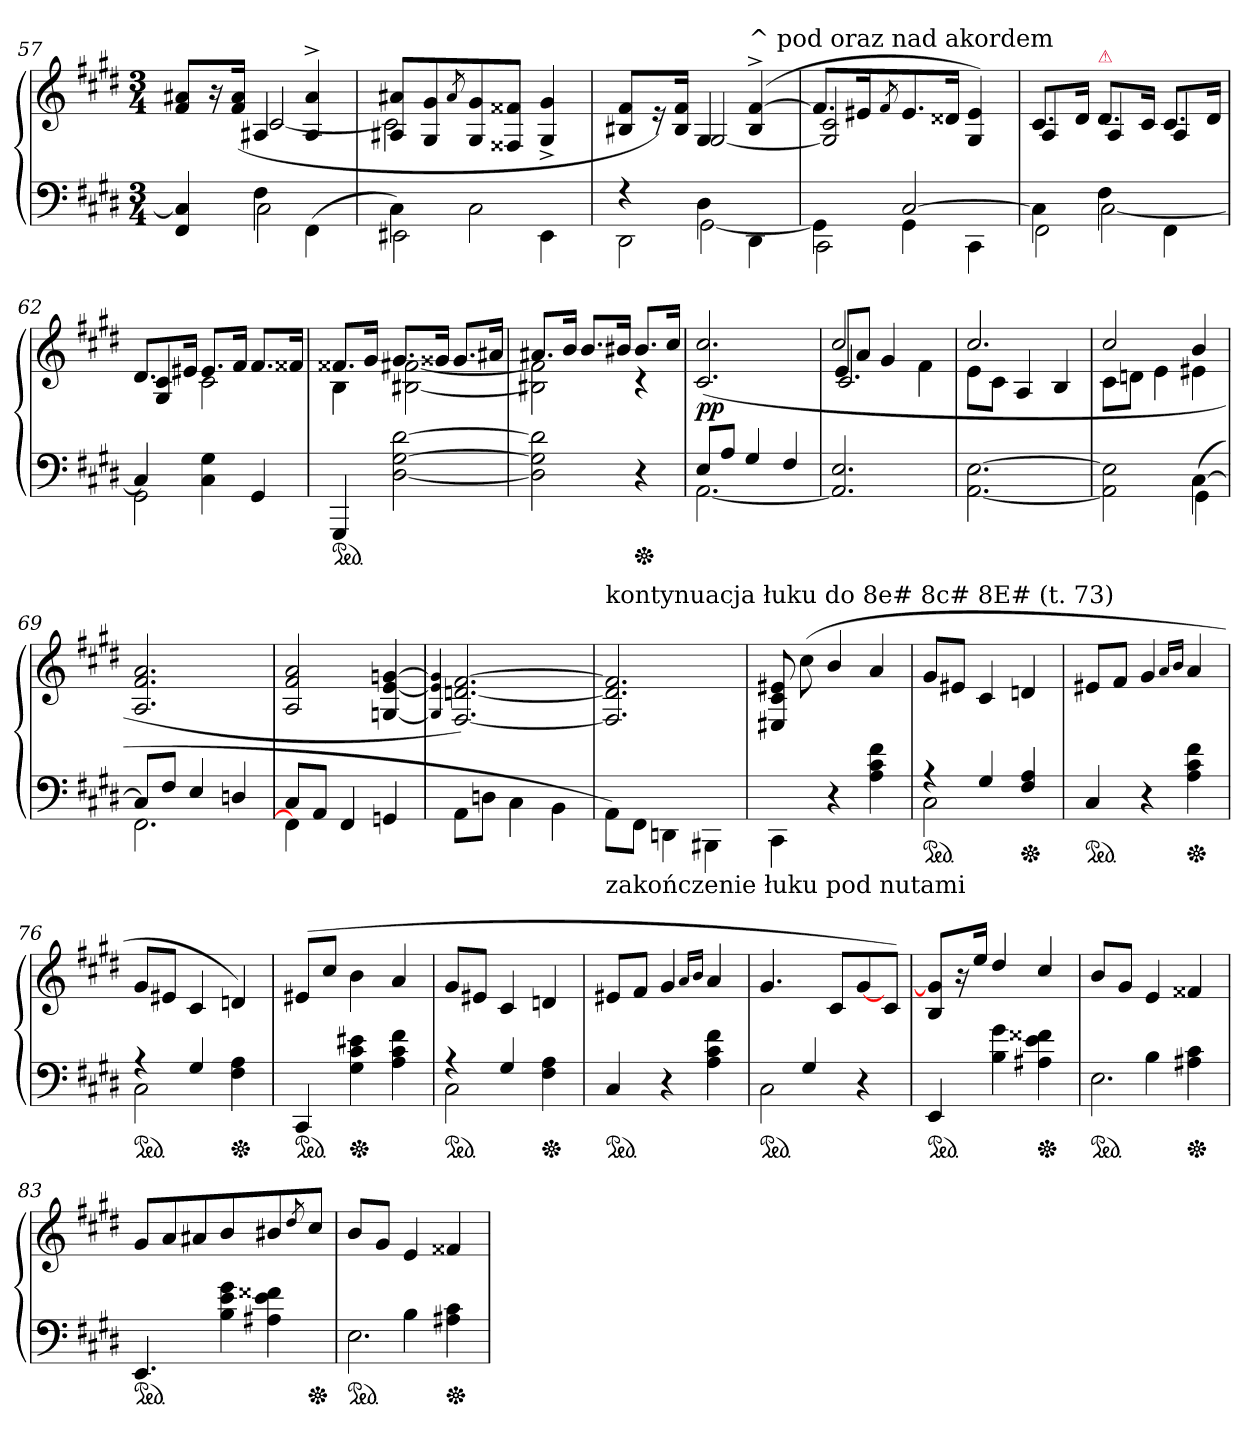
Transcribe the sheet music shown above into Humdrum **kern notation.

**kern	**kern	**dynam
*part1	*part1	*part1
*staff2	*staff1	*staff1/2
*clefF4	*clefG2	*
*k[f#c#g#d#]	*k[f#c#g#d#]	*
*c#:	*c#:	*
*M3/4	*M3/4	*
=57	=57	=57
*^	*^	*
4FF# 4C#]	4ryy	8f# 8a#XL	4ryy	.
.	.	16r	.	.
.	.	(>16f# 16a#Jk	.	.
4F#\	2C#	4A#X/	[2c#/	.
(>4FF#\	.	4A#^</ 4a#^</	.	.
=58	=58	=58	=58	=58
4C#\)	2EE#X	8A#X/ 8a#X/L	2c#]	.
.	.	8G#/ 8g#/	.	.
.	.	8qa#	.	.
2C#\	.	8G#/ 8g#/	.	.
.	.	8F##X 8f##XJ	.	.
.	4EE#	4G#^/ 4g#^/	4ryy	.
=59	=59	=59	=59	=59
*	*^	*	*	*
4r	4ryy	2DD#\	8B#X 8f#L	4ryy	.
.	.	.	16r)	.	.
.	.	.	16B# 16f#Jk	.	.
4D#\	[2GG#	.	4G#/	[2G#/	.
!	!	!	!LO:TX:a:t=^ pod oraz nad akordem	!	!
4ryy	.	4DD#\	(>4B#^< [4f#^<	.	.
=60	=60	=60	=60	=60	=60
4ryy	4GG#]	2CC#\	8.f#L]	2G#]/ 2c#/	.
.	.	.	16e#XK	.	.
.	.	.	8qf#/	.	.
[2C#	4GG#	.	8.e#	.	.
.	.	.	16d##XJk	.	.
.	4ryy	4CC#\	4G#/ 4e#/)	4ryy	.
=61	=61	=61	=61	=61	=61
4ryy	4C#]	2FF#\	8.c#L	4A/	.
.	.	.	16d#Jk	.	.
!	!	!	!LO:TX:a:color=crimson:t=⚠	!	!
4F#\	[2C#	.	8.d#L	4A/	.
.	.	.	16c#Jk	.	.
4ryy	.	4FF#\	8.c#L	4A/	.
.	.	.	16d#Jk	.	.
*	*v	*v	*	*	*
=62	=62	=62	=62	=62
4C#/]	2GG#	8.d#L	4G#/ 4c#/	.
.	.	16e#XJk	.	.
4C#\ 4G#\	.	8.e#L	2c#	.
.	.	16f#Jk	.	.
4GG#	4ryy	8.f#L	.	.
.	.	16f##XJk	.	.
*v	*v	*	*	*
=63	=63	=63	=63
*ped	*	*	*
4GGG#	8.f##XL	4B	.
.	16g#Jk	.	.
[2D# [2G# [2d#	8.g#L	[2B#X [2f#X	.
.	16g##XJk	.	.
.	8.g##L	.	.
.	16a#XJk	.	.
=64	=64	=64	=64
2D#] 2G#] 2d#]	8.a#XL	2B#X] 2f#]	.
.	16bJk	.	.
.	8.bL	.	.
.	16b#XJk	.	.
*Xped	*	*	*
4r	8.b#L	4r	.
.	16cc#Jk	.	.
*	*v	*v	*
=65	=65	=65
*^	*	*
8EL	[2.AA	(>2.c# 2.cc#	pp
8AJ	.	.	.
4G#	.	.	.
4F#	.	.	.
*v	*v	*	*
=66	=66	=66
*	*^	*
*	*	*^	*
2.AA]/ 2.E/	2cc#	8e/L	2.c#	.
.	.	8aJ	.	.
.	.	4g#/	.	.
.	4ryy	4f#	.	.
*	*	*v	*v	*
=67	=67	=67	=67
[2.AA\ [2.E\	2.cc#	8eL	.
.	.	8c#J	.
.	.	4A/	.
.	.	4B/	.
=68	=68	=68	=68
*^	*	*	*
2ryy	2AA]\ 2E]\	2cc#	8c#L	.
.	.	.	8dnJ	.
.	.	.	4e	.
(>[4C#\	4GG#	4b	4e#X	.
*	*	*v	*v	*
=69	=69	=69	=69
8C#L]	2.FF#	2.A 2.f# 2.a	.
8F#J	.	.	.
4E	.	.	.
4Dn	.	.	.
=70	=70	=70	=70
8C#L	4FF#]	2A/ 2f#/ 2a/	.
8AAJ	.	.	.
4FF#	4ryy	.	.
4GGn	4ryy	[4Gn/ [4e/ [4gn/	.
*v	*v	*	*
=71	=71	=71
.	4qqG]/ 4qqe]/ 4qqg]/	.
8AA\L	[2.F#/ [2.dn/ [2.f#/)	.
8Dn\J	.	.
4C#\	.	.
4BB\	.	.
=72	=72	=72
!	!LO:TX:a:t=kontynuacja łuku do 8e# 8c# 8E# (t. 73)	!
!LO:TX:b:t=zakończenie łuku pod nutami	!	!
8AA\L)	2.F#]/ 2.d]/ 2.f#]/	.
8FF#\J	.	.
4DDn\	.	.
4BBB#X\	.	.
=73	=73	=73
4CC#\	8E#X 8c# 8e#X	.
.	(>8cc#\	.
4r	4b/	.
4A 4c# 4f#	4a	.
=74	=74	=74
*^	*	*
*ped	*	*	*
4r	2C#	8g#L	.
.	.	8e#XJ	.
4G#	.	4c#	.
*Xped	*	*	*
4F#/ 4A/	4ryy	4dn	.
*v	*v	*	*
=75	=75	=75
*ped	*	*
4C#/	8e#XL	.
.	8f#J	.
4r	4g#	.
.	16qa/LL	.
.	16qb/JJ	.
*Xped	*	*
4A 4c# 4f#	4a	.
=76	=76	=76
*^	*	*
*ped	*	*	*
4r	2C#	8g#L	.
.	.	8e#XJ	.
4G#	.	4c#	.
*Xped	*	*	*
4ryy	4F# 4A	4dn)	.
*v	*v	*	*
=77	=77	=77
*ped	*	*
4CC#	(>8e#XL	.
.	8cc#J	.
*Xped	*	*
4G# 4c# 4e#X	4b\	.
4A 4c# 4f#	4a	.
=78	=78	=78
*^	*	*
*ped	*	*	*
4r	2C#	8g#L	.
.	.	8e#XJ	.
4G#	.	4c#	.
*Xped	*	*	*
4ryy	4F# 4A	4dn	.
*v	*v	*	*
=79	=79	=79
*ped	*	*
4C#/	8e#XL	.
.	8f#J	.
4r	4g#	.
.	16qa/LL	.
.	16qb/JJ	.
4A 4c# 4f#	4a	.
=80	=80	=80
*^	*	*
*ped	*	*	*
4ryy	2C#	4.g#	.
4G#	.	.	.
.	.	8c#L	.
4r	4ryy	[8g#	.
.	.	8c#J)	.
*v	*v	*	*
=81	=81	=81
*ped	*	*
4EE	8B 8g#]L	.
.	16r	.
.	16eeJk	.
4B\ 4g#\	4dd#/	.
*Xped	*	*
4A#X\ 4e\ 4f##X\	4cc#/	.
=82	=82	=82
*^	*	*
*ped	*	*	*
4ryy	2.E	8bL	.
.	.	8g#J	.
4B\	.	4e	.
*Xped	*	*	*
4A#X\ 4c#\	.	4f##X	.
*v	*v	*	*
=83	=83	=83
!LO:N:vis=4	!	!
*ped	*	*
4.EE	8g#L	.
.	8a	.
.	8a#X	.
!LO:N:vis=4	!	!
8B\ 8e\ 8g#\	8b/	.
4A#X\ 4e\ 4f##X\	8b#X/	.
.	8qdd#/	.
*Xped	*	*
.	8cc#/J	.
=84	=84	=84
*^	*	*
*ped	*	*	*
4ryy	2.E	8bL	.
.	.	8g#J	.
4B\	.	4e	.
*Xped	*	*	*
4A#X\ 4c#\	.	4f##X	.
*v	*v	*	*
=	=	=
*-	*-	*-
